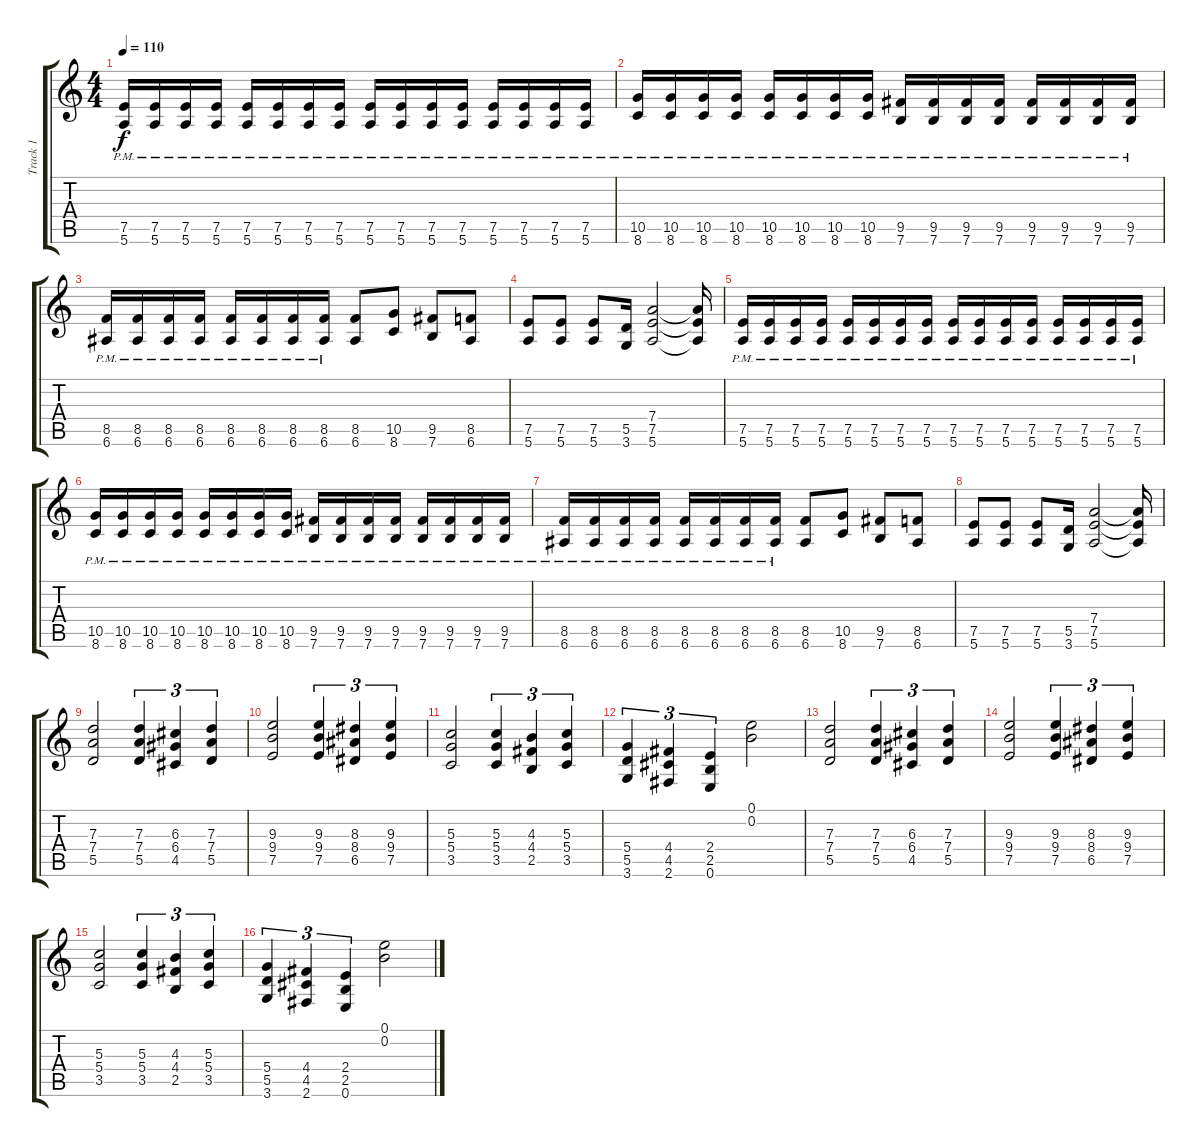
\track ("Track 1" "Track 1") {instrument distortionguitar}
\staff {score tabs}
\tuning (E4 B3 G3 D3 A2 E2) {hide}
\ts (4 4)
\tempo 110
\clef g2
\ks c
(7.5 5.6{pm}).16{dy f} (7.5 5.6{pm}).16 (7.5 5.6{pm}).16 (7.5 5.6{pm}).16 (7.5 5.6{pm}).16 (7.5 5.6{pm}).16 (7.5 5.6{pm}).16 (7.5 5.6{pm}).16 (7.5 5.6{pm}).16 (7.5 5.6{pm}).16 (7.5 5.6{pm}).16 (7.5 5.6{pm}).16 (7.5 5.6{pm}).16 (7.5 5.6{pm}).16 (7.5 5.6{pm}).16 (7.5 5.6{pm}).16 |
(10.5 8.6{pm}).16 (10.5 8.6{pm}).16 (10.5 8.6{pm}).16 (10.5 8.6{pm}).16 (10.5 8.6{pm}).16 (10.5 8.6{pm}).16 (10.5 8.6{pm}).16 (10.5 8.6{pm}).16 (9.5 7.6{pm}).16 (9.5 7.6{pm}).16 (9.5 7.6{pm}).16 (9.5 7.6{pm}).16 (9.5 7.6{pm}).16 (9.5 7.6{pm}).16 (9.5 7.6{pm}).16 (9.5 7.6{pm}).16 |
(8.5 6.6{pm}).16 (8.5 6.6{pm}).16 (8.5 6.6{pm}).16 (8.5 6.6{pm}).16 (8.5 6.6{pm}).16 (8.5 6.6{pm}).16 (8.5 6.6{pm}).16 (8.5 6.6{pm}).16 (8.5 6.6).8 (10.5 8.6).8 (9.5 7.6).8 (8.5 6.6).8 |
(7.5 5.6).8 (7.5 5.6).8 (7.5 5.6).8 (5.5 3.6).16 (7.4 7.5 5.6).2 (7.4{t} 7.5{t} 5.6{t}).16 |
(7.5 5.6{pm}).16 (7.5 5.6{pm}).16 (7.5 5.6{pm}).16 (7.5 5.6{pm}).16 (7.5 5.6{pm}).16 (7.5 5.6{pm}).16 (7.5 5.6{pm}).16 (7.5 5.6{pm}).16 (7.5 5.6{pm}).16 (7.5 5.6{pm}).16 (7.5 5.6{pm}).16 (7.5 5.6{pm}).16 (7.5 5.6{pm}).16 (7.5 5.6{pm}).16 (7.5 5.6{pm}).16 (7.5 5.6{pm}).16 |
(10.5 8.6{pm}).16 (10.5 8.6{pm}).16 (10.5 8.6{pm}).16 (10.5 8.6{pm}).16 (10.5 8.6{pm}).16 (10.5 8.6{pm}).16 (10.5 8.6{pm}).16 (10.5 8.6{pm}).16 (9.5 7.6{pm}).16 (9.5 7.6{pm}).16 (9.5 7.6{pm}).16 (9.5 7.6{pm}).16 (9.5 7.6{pm}).16 (9.5 7.6{pm}).16 (9.5 7.6{pm}).16 (9.5 7.6{pm}).16 |
(8.5 6.6{pm}).16 (8.5 6.6{pm}).16 (8.5 6.6{pm}).16 (8.5 6.6{pm}).16 (8.5 6.6{pm}).16 (8.5 6.6{pm}).16 (8.5 6.6{pm}).16 (8.5 6.6{pm}).16 (8.5 6.6).8 (10.5 8.6).8 (9.5 7.6).8 (8.5 6.6).8 |
(7.5 5.6).8 (7.5 5.6).8 (7.5 5.6).8 (5.5 3.6).16 (7.4 7.5 5.6).2 (7.4{t} 7.5{t} 5.6{t}).16 |
(7.3 7.4 5.5).2{balance 16} (7.3 7.4 5.5).4{tu (3 2)} (6.3 6.4 4.5).4{tu (3 2)} (7.3 7.4 5.5).4{tu (3 2)} |
(9.3 9.4 7.5).2 (9.3 9.4 7.5).4{tu (3 2)} (8.3 8.4 6.5).4{tu (3 2)} (9.3 9.4 7.5).4{tu (3 2)} |
(5.3 5.4 3.5).2 (5.3 5.4 3.5).4{tu (3 2)} (4.3 4.4 2.5).4{tu (3 2)} (5.3 5.4 3.5).4{tu (3 2)} |
(5.4 5.5 3.6).4{tu (3 2)} (4.4 4.5 2.6).4{tu (3 2)} (2.4 2.5 0.6).4{tu (3 2)} (0.1 0.2).2 |
(7.3 7.4 5.5).2 (7.3 7.4 5.5).4{tu (3 2)} (6.3 6.4 4.5).4{tu (3 2)} (7.3 7.4 5.5).4{tu (3 2)} |
(9.3 9.4 7.5).2 (9.3 9.4 7.5).4{tu (3 2)} (8.3 8.4 6.5).4{tu (3 2)} (9.3 9.4 7.5).4{tu (3 2)} |
(5.3 5.4 3.5).2 (5.3 5.4 3.5).4{tu (3 2)} (4.3 4.4 2.5).4{tu (3 2)} (5.3 5.4 3.5).4{tu (3 2)} |
(5.4 5.5 3.6).4{tu (3 2)} (4.4 4.5 2.6).4{tu (3 2)} (2.4 2.5 0.6).4{tu (3 2)} (0.1 0.2).2
